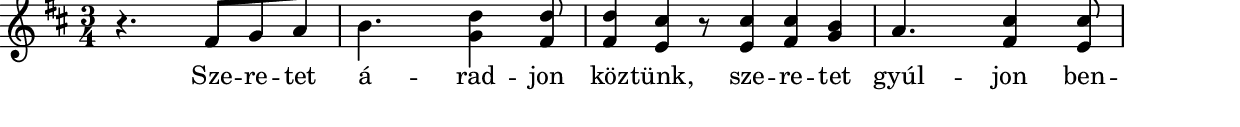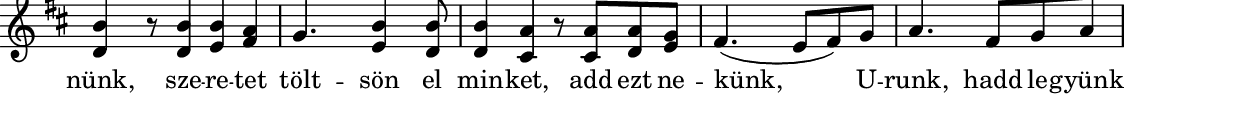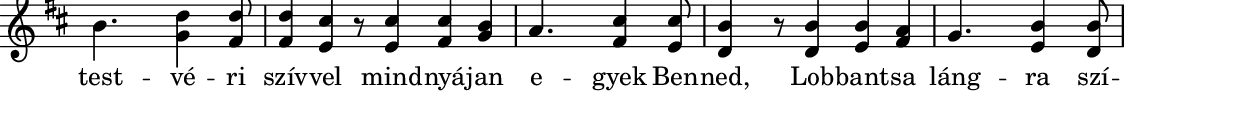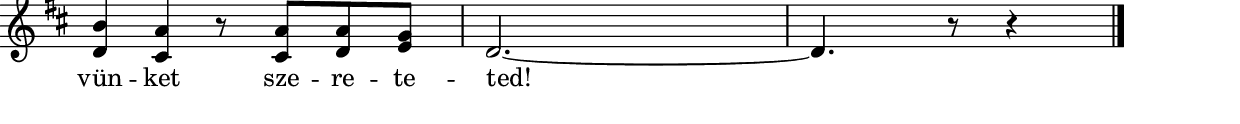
% MusicXML to Lilypond converter by Kovi

szovegAAA = \lyricmode {  "Sze" -- "re" -- "tet" "á" -- "rad" -- "jon" "köz" -- "tünk," "sze" -- "re" -- "tet" "gyúl" -- "jon" "ben" -- "nünk," "sze" -- "re" -- "tet" "tölt" -- "sön" "el" "min" -- "ket," "add" "ezt" "ne" -- "künk," "U" -- "runk," "hadd" "le" -- "gyünk" "test" -- "vé" -- "ri" "szív" -- "vel" "mind" -- "nyá" -- "jan" "e" -- "gyek" "Ben" -- "ned," "Lob" -- "bant" -- "sa" "láng" -- "ra" "szí" -- "vün" -- "ket" "sze" -- "re" -- "te" -- "ted!"  }

% Analyzing...
% 1 parts
% 1 Staff
% forceBassClefActive = 
melody = {
% 108 notes in the part
% 1 voices

\new Staff
\new Voice {
% 108 notes
% 17 mesaures

% Measure 1
\clef "treble"
\key d \major
\time 3/4 
r4. fis'8 g'8 a'8 
% Measure 2
b'4. <g' d'' >4 <fis' d'' >8 
% Measure 3
<fis' d'' >8 <e' cis'' >8 r8 <e' cis'' >8 <fis' cis'' >8 <g' b' >8 
% Measure 4
a'4. <fis' cis'' >4 <e' cis'' >8 
% Measure 5
\break
<d' b' >4 r8 <d' b' >8 <e' b' >8 <fis' a' >8 
% Measure 6
g'4. <e' b' >4 <d' b' >8 
% Measure 7
<d' b' >8 <cis' a' >8 r8 <cis' a' >8 <d' a' >8 <e' g' >8 
% Measure 8
fis'4. (e'8 fis'8 )g'8 
% Measure 9
a'4. fis'8 g'8 a'8 
% Measure 10
\break
b'4. <g' d'' >4 <fis' d'' >8 
% Measure 11
<fis' d'' >8 <e' cis'' >8 r8 <e' cis'' >8 <fis' cis'' >8 <g' b' >8 
% Measure 12
a'4. <fis' cis'' >4 <e' cis'' >8 
% Measure 13
<d' b' >4 r8 <d' b' >8 <e' b' >8 <fis' a' >8 
% Measure 14
g'4. <e' b' >4 <d' b' >8 
% Measure 15
\break
<d' b' >8 <cis' a' >8 r8 <cis' a' >8 <d' a' >8 <e' g' >8 
% Measure 16
d'2.~ 
% Measure 17
d'4. r8 r4 \bar "|." 
} % voice
\addlyrics { \szovegAAA }

} % melody


harmonies = \chordmode {
% 26 chords
\germanChords
s4 s8 d4 s8 g4 s8 e4:m s8 a4 s8 a4:7 s8 d4 s8 fis4:7 s8 b4:m s4 s4 g4 s8 e4:m s8 a4 s8 a4:7 s8 d4 s4 s4 d4:7 s4 s4 g4 s8 e4:m s8 a4 s8 a4:7 s8 d4 s8 fis4:7 s8 b4:m s4 s4 g4 s8 e4:m s8 a4 s8 a4:7 s8 d4
}

\include "../../definitions.ly"
